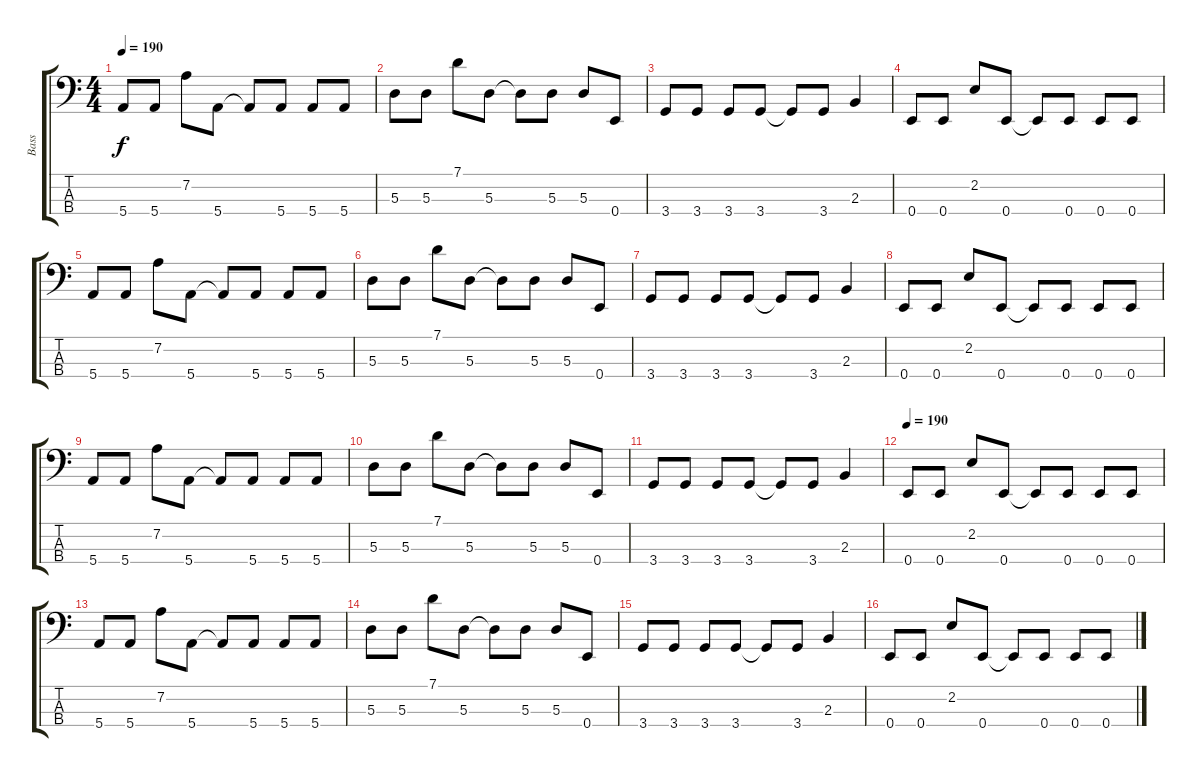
\track ("Bass" "Bass") {instrument electricbassfinger}
\staff {score tabs}
\tuning (G2 D2 A1 E1) {hide}
\ts (4 4)
\tempo 190
\clef f4
\ks c
5.4.8{dy f} 5.4.8 7.2.8 5.4.8 5.4{t}.8 5.4.8 5.4.8 5.4.8 |
5.3.8 5.3.8 7.1.8 5.3.8 5.3{t}.8 5.3.8 5.3.8 0.4.8 |
3.4.8 3.4.8 3.4.8 3.4.8 3.4{t}.8 3.4.8 2.3.4 |
0.4.8 0.4.8 2.2.8 0.4.8 0.4{t}.8 0.4.8 0.4.8 0.4.8 |
5.4.8 5.4.8 7.2.8 5.4.8 5.4{t}.8 5.4.8 5.4.8 5.4.8 |
5.3.8 5.3.8 7.1.8 5.3.8 5.3{t}.8 5.3.8 5.3.8 0.4.8 |
3.4.8 3.4.8 3.4.8 3.4.8 3.4{t}.8 3.4.8 2.3.4 |
0.4.8 0.4.8 2.2.8 0.4.8 0.4{t}.8 0.4.8 0.4.8 0.4.8 |
5.4.8 5.4.8 7.2.8 5.4.8 5.4{t}.8 5.4.8 5.4.8 5.4.8 |
5.3.8 5.3.8 7.1.8 5.3.8 5.3{t}.8 5.3.8 5.3.8 0.4.8 |
3.4.8 3.4.8 3.4.8 3.4.8 3.4{t}.8 3.4.8 2.3.4 |
\tempo 190
0.4.8 0.4.8 2.2.8 0.4.8 0.4{t}.8 0.4.8 0.4.8 0.4.8 |
5.4.8 5.4.8 7.2.8 5.4.8 5.4{t}.8 5.4.8 5.4.8 5.4.8 |
5.3.8 5.3.8 7.1.8 5.3.8 5.3{t}.8 5.3.8 5.3.8 0.4.8 |
3.4.8 3.4.8 3.4.8 3.4.8 3.4{t}.8 3.4.8 2.3.4 |
0.4.8 0.4.8 2.2.8 0.4.8 0.4{t}.8 0.4.8 0.4.8 0.4.8
